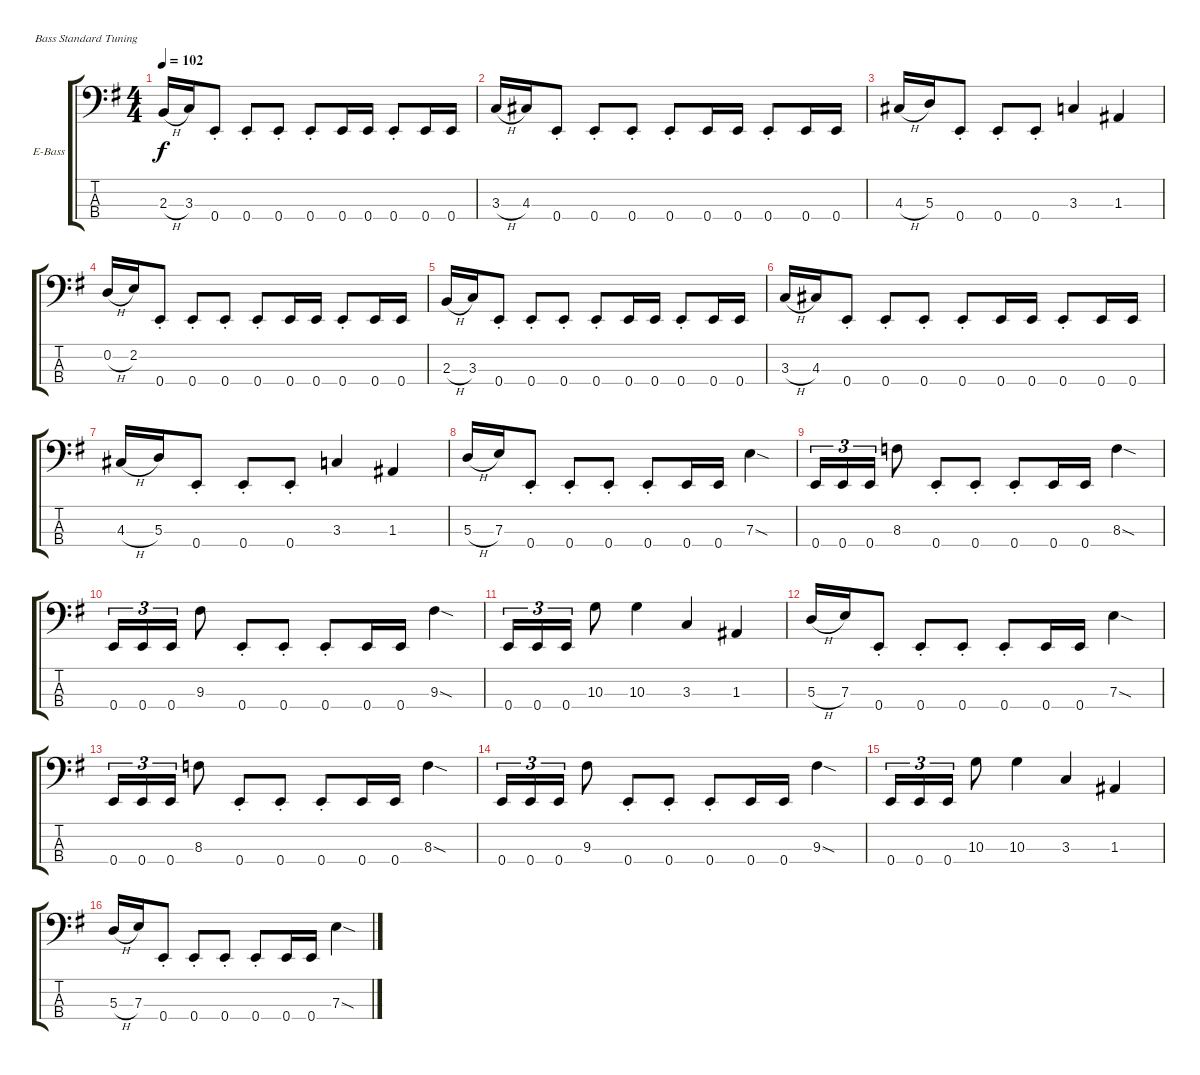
\bracketExtendMode groupsimilarinstruments
\firstSystemTrackNameOrientation horizontal
\otherSystemsTrackNameOrientation horizontal
\track ("Bass" "E-Bass") {instrument electricbassfinger}
\staff {score tabs}
\tuning (G2 D2 A1 E1)
\ts (4 4)
\tempo 102
\clef f4
\ks g
2.3{h}.16{dy f} 3.3.16 0.4{st}.8 0.4{st}.8 0.4{st}.8 0.4{st}.8 0.4.16 0.4.16 0.4{st}.8 0.4.16 0.4.16 |
3.3{h}.16 4.3.16 0.4{st}.8 0.4{st}.8 0.4{st}.8 0.4{st}.8 0.4.16 0.4.16 0.4{st}.8 0.4.16 0.4.16 |
4.3{h}.16 5.3.16 0.4{st}.8 0.4{st}.8 0.4{st}.8 3.3.4 1.3.4 |
0.2{h}.16 2.2.16 0.4{st}.8 0.4{st}.8 0.4{st}.8 0.4{st}.8 0.4.16 0.4.16 0.4{st}.8 0.4.16 0.4.16 |
2.3{h}.16 3.3.16 0.4{st}.8 0.4{st}.8 0.4{st}.8 0.4{st}.8 0.4.16 0.4.16 0.4{st}.8 0.4.16 0.4.16 |
3.3{h}.16 4.3.16 0.4{st}.8 0.4{st}.8 0.4{st}.8 0.4{st}.8 0.4.16 0.4.16 0.4{st}.8 0.4.16 0.4.16 |
4.3{h}.16 5.3.16 0.4{st}.8 0.4{st}.8 0.4{st}.8 3.3.4 1.3.4 |
5.3{h}.16 7.3.16 0.4{st}.8 0.4{st}.8 0.4{st}.8 0.4{st}.8 0.4.16 0.4.16 7.3{sod}.4 |
0.4.16{tu (3 2)} 0.4.16{tu (3 2)} 0.4.16{tu (3 2)} 8.3.8 0.4{st}.8 0.4{st}.8 0.4{st}.8 0.4.16 0.4.16 8.3{sod}.4 |
0.4.16{tu (3 2)} 0.4.16{tu (3 2)} 0.4.16{tu (3 2)} 9.3.8 0.4{st}.8 0.4{st}.8 0.4{st}.8 0.4.16 0.4.16 9.3{sod}.4 |
0.4.16{tu (3 2)} 0.4.16{tu (3 2)} 0.4.16{tu (3 2)} 10.3.8 10.3.4 3.3.4 1.3.4 |
5.3{h}.16 7.3.16 0.4{st}.8 0.4{st}.8 0.4{st}.8 0.4{st}.8 0.4.16 0.4.16 7.3{sod}.4 |
0.4.16{tu (3 2)} 0.4.16{tu (3 2)} 0.4.16{tu (3 2)} 8.3.8 0.4{st}.8 0.4{st}.8 0.4{st}.8 0.4.16 0.4.16 8.3{sod}.4 |
0.4.16{tu (3 2)} 0.4.16{tu (3 2)} 0.4.16{tu (3 2)} 9.3.8 0.4{st}.8 0.4{st}.8 0.4{st}.8 0.4.16 0.4.16 9.3{sod}.4 |
0.4.16{tu (3 2)} 0.4.16{tu (3 2)} 0.4.16{tu (3 2)} 10.3.8 10.3.4 3.3.4 1.3.4 |
5.3{h}.16 7.3.16 0.4{st}.8 0.4{st}.8 0.4{st}.8 0.4{st}.8 0.4.16 0.4.16 7.3{sod}.4
